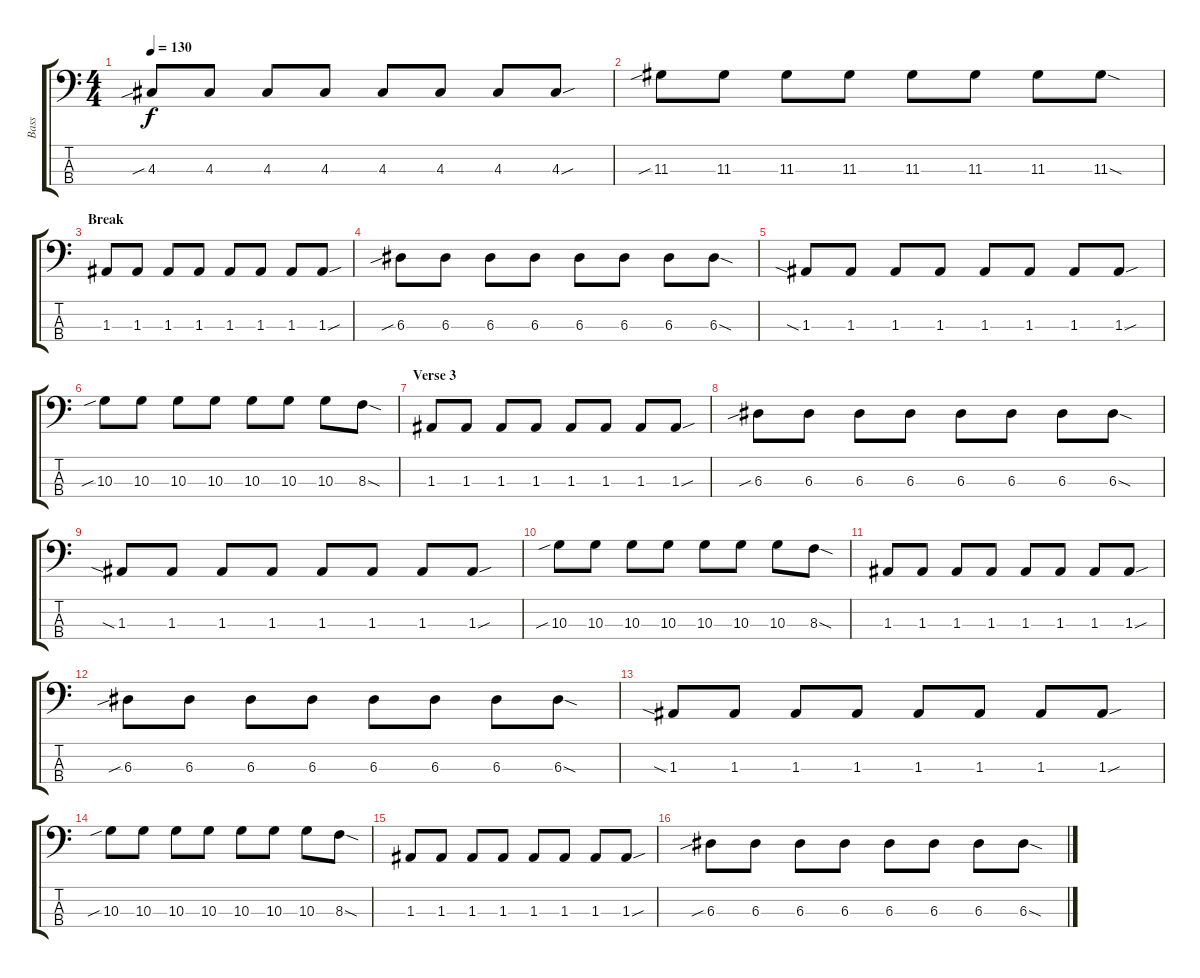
\track ("Bass" "Bass") {instrument electricbasspick}
\staff {score tabs}
\tuning (G2 D2 A1 E1) {hide}
\ts (4 4)
\tempo 130
\clef f4
\ks c
4.3{sib}.8{dy f} 4.3.8 4.3.8 4.3.8 4.3.8 4.3.8 4.3.8 4.3{sou}.8 |
11.3{sib}.8 11.3.8 11.3.8 11.3.8 11.3.8 11.3.8 11.3.8 11.3{sod}.8 |
\section ("" "Break")
1.3.8 1.3.8 1.3.8 1.3.8 1.3.8 1.3.8 1.3.8 1.3{sou}.8 |
6.3{sib}.8 6.3.8 6.3.8 6.3.8 6.3.8 6.3.8 6.3.8 6.3{sod}.8 |
1.3{sia}.8 1.3.8 1.3.8 1.3.8 1.3.8 1.3.8 1.3.8 1.3{sou}.8 |
10.3{sib}.8 10.3.8 10.3.8 10.3.8 10.3.8 10.3.8 10.3.8 8.3{sod}.8 |
\section ("" "Verse 3")
1.3.8 1.3.8 1.3.8 1.3.8 1.3.8 1.3.8 1.3.8 1.3{sou}.8 |
6.3{sib}.8 6.3.8 6.3.8 6.3.8 6.3.8 6.3.8 6.3.8 6.3{sod}.8 |
1.3{sia}.8 1.3.8 1.3.8 1.3.8 1.3.8 1.3.8 1.3.8 1.3{sou}.8 |
10.3{sib}.8 10.3.8 10.3.8 10.3.8 10.3.8 10.3.8 10.3.8 8.3{sod}.8 |
1.3.8 1.3.8 1.3.8 1.3.8 1.3.8 1.3.8 1.3.8 1.3{sou}.8 |
6.3{sib}.8 6.3.8 6.3.8 6.3.8 6.3.8 6.3.8 6.3.8 6.3{sod}.8 |
1.3{sia}.8 1.3.8 1.3.8 1.3.8 1.3.8 1.3.8 1.3.8 1.3{sou}.8 |
10.3{sib}.8 10.3.8 10.3.8 10.3.8 10.3.8 10.3.8 10.3.8 8.3{sod}.8 |
1.3.8 1.3.8 1.3.8 1.3.8 1.3.8 1.3.8 1.3.8 1.3{sou}.8 |
6.3{sib}.8 6.3.8 6.3.8 6.3.8 6.3.8 6.3.8 6.3.8 6.3{sod}.8
